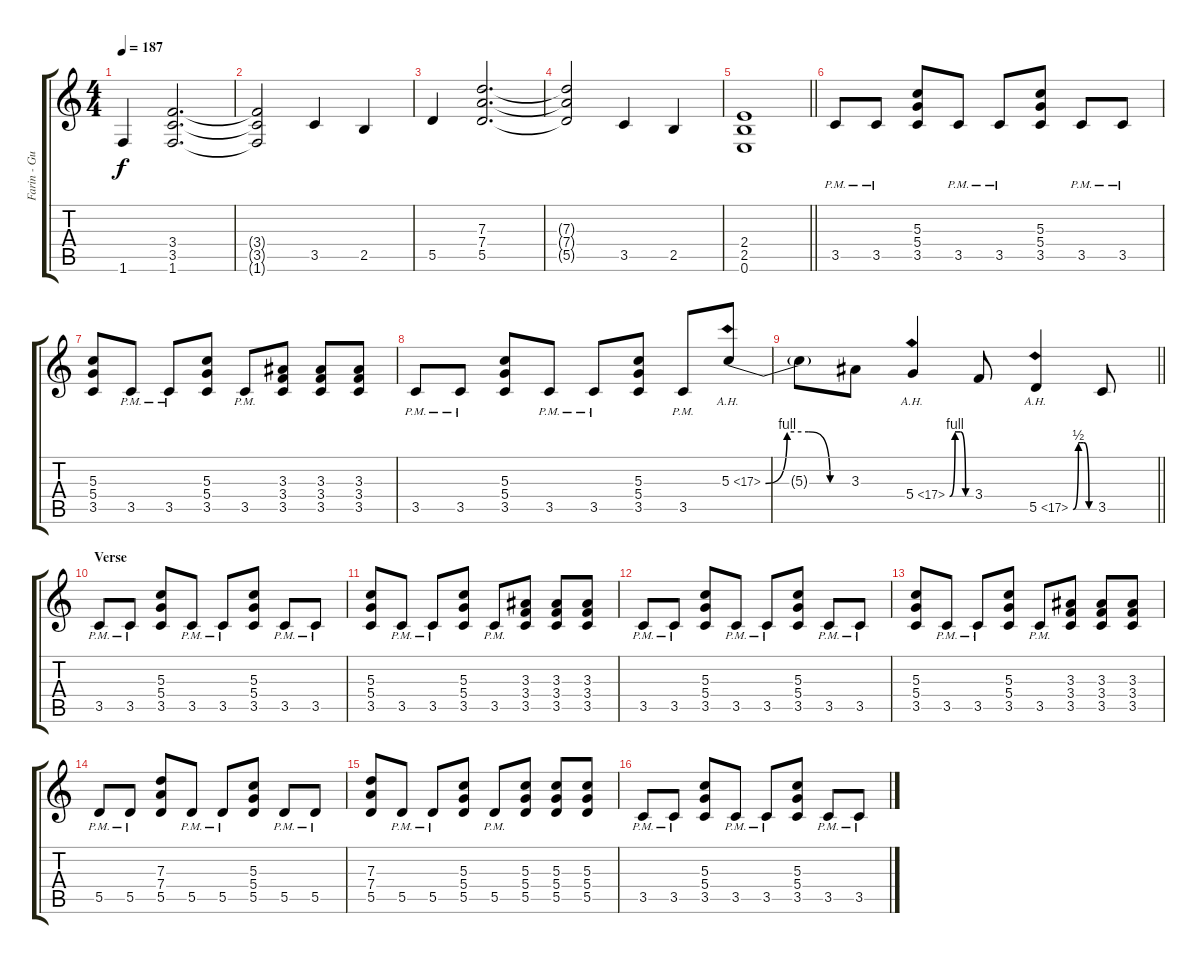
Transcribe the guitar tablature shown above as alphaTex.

\track ("Farin - Guitar" "Farin - Gu") {instrument distortionguitar}
\staff {score tabs}
\tuning (E4 B3 G3 D3 A2 E2) {hide}
\ts (4 4)
\tempo 187
\clef g2
\ks c
1.6.4{dy f} (3.4 3.5 1.6).2{d} |
(3.4{t} 3.5{t} 1.6{t}).2 3.5.4 2.5.4 |
5.5.4 (7.3 7.4 5.5).2{d} |
(7.3{t} 7.4{t} 5.5{t}).2 3.5.4 2.5.4 |
\barLineRight lightlight
(2.4 2.5 0.6).1 |
\section ("" "")
3.5{pm}.8 3.5{pm}.8 (5.3 5.4 3.5).8 3.5{pm}.8 3.5{pm}.8 (5.3 5.4 3.5).8 3.5{pm}.8 3.5{pm}.8 |
(5.3 5.4 3.5).8 3.5{pm}.8 3.5{pm}.8 (5.3 5.4 3.5).8 3.5{pm}.8 (3.3 3.4 3.5).8 (3.3 3.4 3.5).8 (3.3 3.4 3.5).8 |
3.5{pm}.8 3.5{pm}.8 (5.3 5.4 3.5).8 3.5{pm}.8 3.5{pm}.8 (5.3 5.4 3.5).8 3.5{pm}.8 5.3{be (custom 0 0 15 4 30 4 45 0 60 0) ah 12}.8 |
\barLineRight lightlight
5.3{t}.8 3.3.8 5.4{be (custom 0 0 15 4 30 4 45 0 60 0) ah 12}.4 3.4.8 5.5{be (custom 0 0 15 2 22 2 30 2 45 0 60 0) ah 12}.4 3.5.8 |
\section ("" "Verse")
3.5{pm}.8 3.5{pm}.8 (5.3 5.4 3.5).8 3.5{pm}.8 3.5{pm}.8 (5.3 5.4 3.5).8 3.5{pm}.8 3.5{pm}.8 |
(5.3 5.4 3.5).8 3.5{pm}.8 3.5{pm}.8 (5.3 5.4 3.5).8 3.5{pm}.8 (3.3 3.4 3.5).8 (3.3 3.4 3.5).8 (3.3 3.4 3.5).8 |
3.5{pm}.8 3.5{pm}.8 (5.3 5.4 3.5).8 3.5{pm}.8 3.5{pm}.8 (5.3 5.4 3.5).8 3.5{pm}.8 3.5{pm}.8 |
(5.3 5.4 3.5).8 3.5{pm}.8 3.5{pm}.8 (5.3 5.4 3.5).8 3.5{pm}.8 (3.3 3.4 3.5).8 (3.3 3.4 3.5).8 (3.3 3.4 3.5).8 |
5.5{pm}.8 5.5{pm}.8 (7.3 7.4 5.5).8 5.5{pm}.8 5.5{pm}.8 (5.3 5.4 5.5).8 5.5{pm}.8 5.5{pm}.8 |
(7.3 7.4 5.5).8 5.5{pm}.8 5.5{pm}.8 (5.3 5.4 5.5).8 5.5{pm}.8 (5.3 5.4 5.5).8 (5.3 5.4 5.5).8 (5.3 5.4 5.5).8 |
3.5{pm}.8 3.5{pm}.8 (5.3 5.4 3.5).8 3.5{pm}.8 3.5{pm}.8 (5.3 5.4 3.5).8 3.5{pm}.8 3.5{pm}.8
